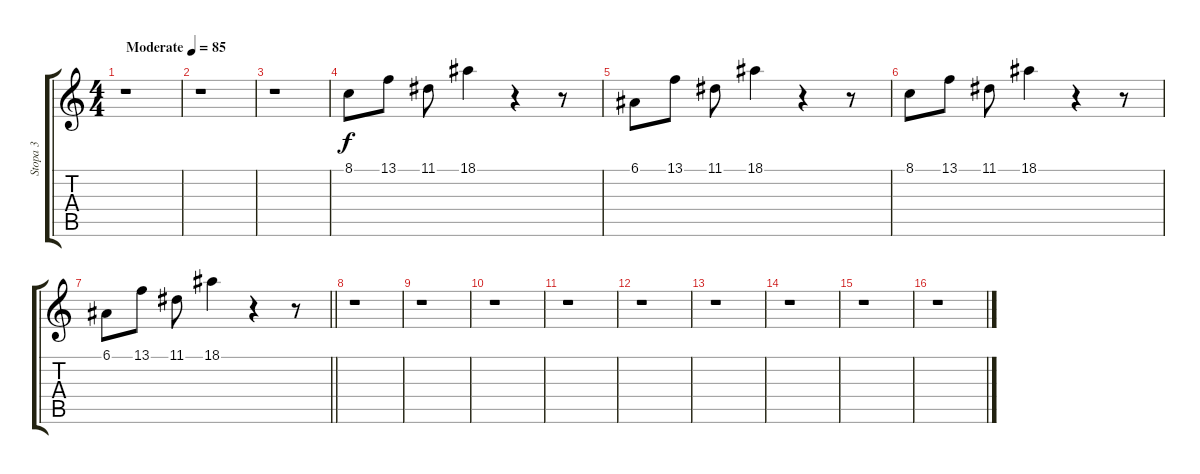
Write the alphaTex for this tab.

\track ("Stopa 3" "Stopa 3") {instrument electricpiano1}
\staff {score tabs}
\tuning (E4 B3 G3 D3 A2 C2) {hide}
\ts (4 4)
\tempo (85 "Moderate")
\clef g2
\ks c
r.1{dy f instrument electricpiano1} |
r.1 |
r.1 |
8.1.8 13.1.8 11.1.8 18.1.4 r.4 r.8 |
6.1.8 13.1.8 11.1.8 18.1.4 r.4 r.8 |
8.1.8 13.1.8 11.1.8 18.1.4 r.4 r.8 |
\barLineRight lightlight
6.1.8 13.1.8 11.1.8 18.1.4 r.4 r.8 |
\section ("" "")
r.1 |
r.1 |
r.1 |
r.1 |
r.1 |
r.1 |
r.1 |
r.1 |
r.1
